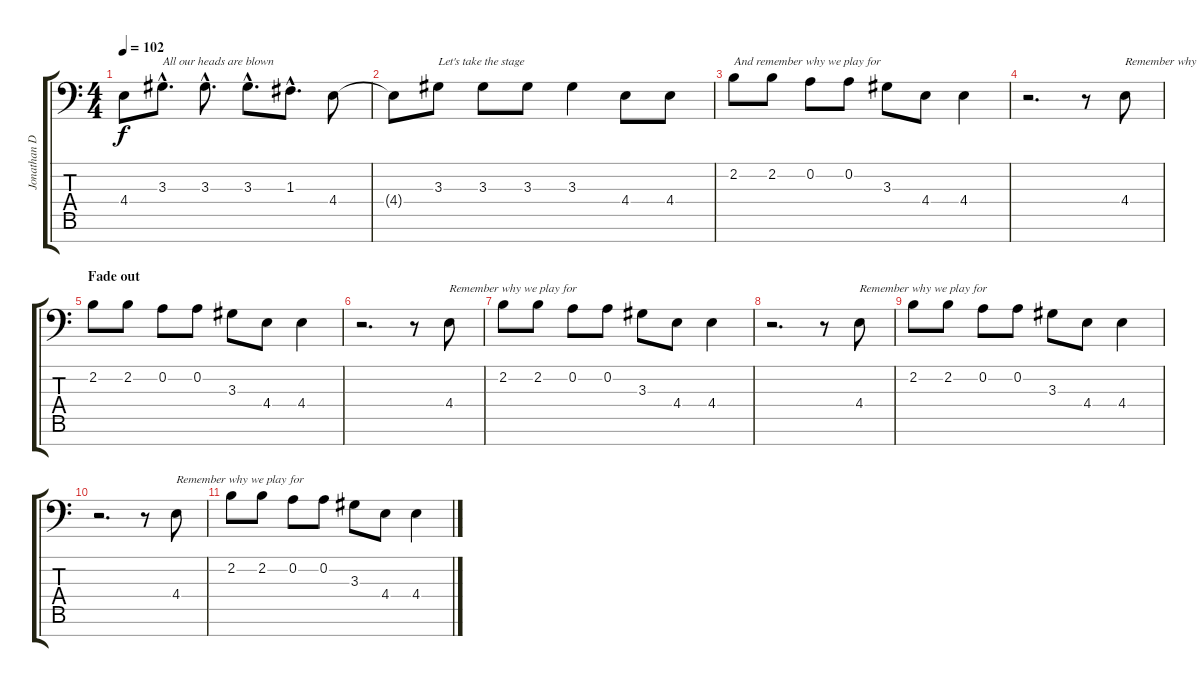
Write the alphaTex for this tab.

\track ("Jonathan Davis - Vocals" "Jonathan D") {instrument flute}
\staff {score tabs}
\tuning (D4 A3 F3 C3 G2 D2 A1) {hide}
\ts (4 4)
\tempo 102
\clef f4
\ks c
4.4{t}.8{dy f} 3.3{hac}.8{d txt "All our heads are blown "} 3.3{hac}.8{d} 3.3{hac}.8{d} 1.3{hac}.8{d} 4.4.8 |
4.4{t}.8 3.3.8{txt "Let's take the stage "} 3.3.8 3.3.8 3.3.4 4.4.8 4.4.8 |
2.2.8{txt "And remember why we play for"} 2.2.8 0.2.8 0.2.8 3.3.8 4.4.8 4.4.4 |
r.2{d volume 10} r.8 4.4.8{txt "Remember why we play for"} |
\section ("" "Fade out")
2.2.8 2.2.8 0.2.8 0.2.8 3.3.8 4.4.8 4.4.4 |
r.2{d volume 6} r.8 4.4.8{txt "Remember why we play for"} |
2.2.8 2.2.8 0.2.8 0.2.8 3.3.8 4.4.8 4.4.4 |
r.2{d volume 0} r.8 4.4.8{txt "Remember why we play for"} |
2.2.8 2.2.8 0.2.8 0.2.8 3.3.8 4.4.8 4.4.4 |
r.2{d} r.8 4.4.8{txt "Remember why we play for"} |
2.2.8 2.2.8 0.2.8 0.2.8 3.3.8 4.4.8 4.4.4
